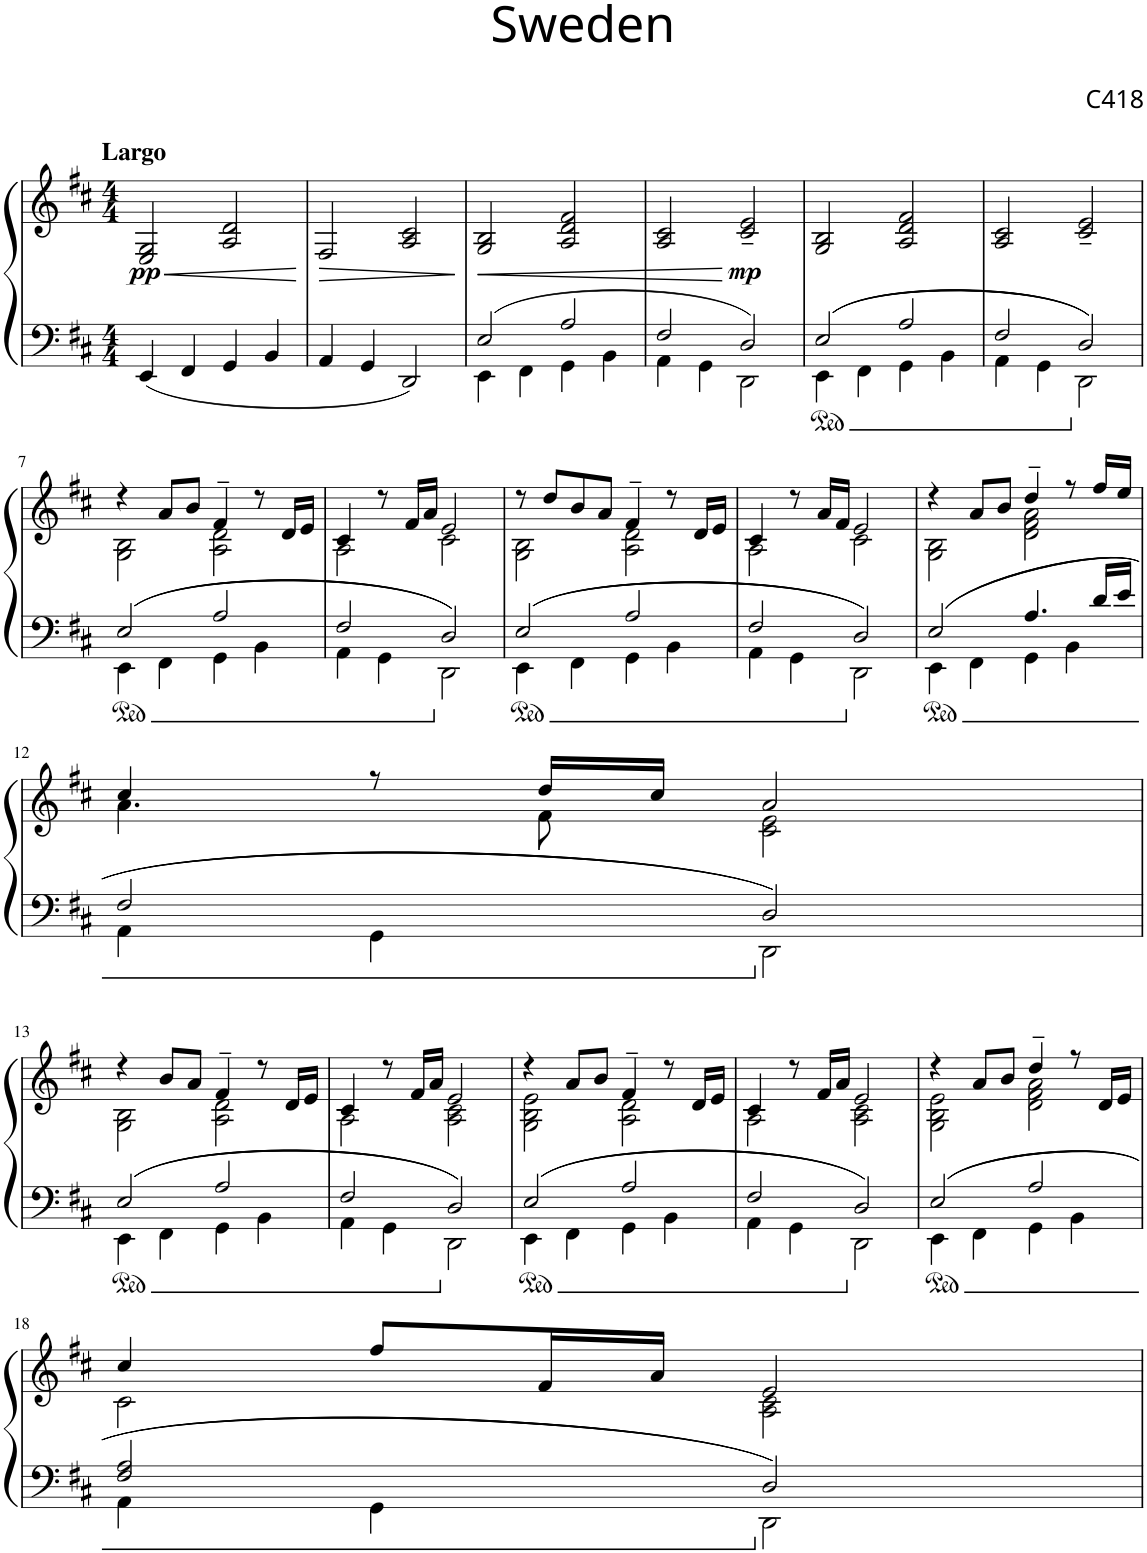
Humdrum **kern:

**kern	**kern	**dynam
*part1	*part1	*part1
*staff2	*staff1	*staff1/2
*I"Piano	*	*
*I'Pno.	*	*
*clefF4	*clefG2	*
*k[f#c#]	*k[f#c#]	*
*M4/4	*M4/4	*
=1	=1	=1
!	!LO:TX:a:B:t=Largo	!
!	!	!LO:HP:b
!	!	!LO:DY:n=1:b
4EE/	2E/ 2G/	< pp
4FF#/	.	.
4GG/	2A/ 2d/	.
4BB/	.	.
.	.	[
=2	=2	=2
!	!	!LO:HP:b
4AA/	2F#/	>
4GG/	.	.
2DD/	2A/ 2c#/	.
.	.	]
=3	=3	=3
*^	*	*
!	!	!	!LO:HP:b
2E/	4EE\	2G/ 2B/	<
.	4FF#\	.	.
2A/	4GG\	2A/ 2d/ 2f#/	.
.	4BB\	.	.
=4	=4	=4	=4
2F#/	4AA\	2A/ 2c#/	.
.	4GG\	.	.
!	!	!	!LO:DY:n=1:b
2D/	2DD\	2c#/~ 2e/~	[ mp
=5	=5	=5	=5
2E/	4EE\	2G/ 2B/	.
.	4FF#\	.	.
2A/	4GG\	2A/ 2d/ 2f#/	.
.	4BB\	.	.
=6	=6	=6	=6
2F#/	4AA\	2A/ 2c#/	.
.	4GG\	.	.
2D/	2DD\	2c#/~ 2e/~	.
!!LO:LB:g=z
=7	=7	=7	=7
*	*	*^	*
2E/	4EE\	4r	2G\ 2B\	.
.	4FF#\	8a/L	.	.
.	.	8b/J	.	.
2A/	4GG\	4f#~/	2A\ 2d\	.
.	4BB\	8r	.	.
.	.	16d/LL	.	.
.	.	16e/JJ	.	.
=8	=8	=8	=8	=8
2F#/	4AA\	4c#/	2A\	.
.	4GG\	8r	.	.
.	.	16f#/LL	.	.
.	.	16a/JJ	.	.
2D/	2DD\	2e/	2c#\	.
=9	=9	=9	=9	=9
2E/	4EE\	8r	2G\ 2B\	.
.	.	8dd/L	.	.
.	4FF#\	8b/	.	.
.	.	8a/J	.	.
2A/	4GG\	4f#~/	2A\ 2d\	.
.	4BB\	8r	.	.
.	.	16d/LL	.	.
.	.	16e/JJ	.	.
=10	=10	=10	=10	=10
2F#/	4AA\	4c#/	2A\	.
.	4GG\	8r	.	.
.	.	16a/LL	.	.
.	.	16f#/JJ	.	.
2D/	2DD\	2e/	2c#\	.
=11	=11	=11	=11	=11
2E/	4EE\	4r	2G\ 2B\	.
.	4FF#\	8a/L	.	.
.	.	8b/J	.	.
4.A/	4GG\	4dd~/	2d\ 2f#\ 2a\	.
.	4BB\	8r	.	.
16d/LL	.	16ff#/LL	.	.
16e/JJ	.	16ee/JJ	.	.
!!LO:LB:g=z	!!
=12	=12	=12	=12	=12
2F#/	4AA\	4cc#/	4.a\	.
.	4GG\	8r	.	.
.	.	16dd/LL	8f#\	.
.	.	16cc#/JJ	.	.
2D/	2DD\	2a/	2c#\ 2e\	.
!!LO:LB:g=z	!!
=13	=13	=13	=13	=13
2E/	4EE\	4r	2G\ 2B\	.
.	4FF#\	8b/L	.	.
.	.	8a/J	.	.
2A/	4GG\	4f#~/	2A\ 2d\	.
.	4BB\	8r	.	.
.	.	16d/LL	.	.
.	.	16e/JJ	.	.
=14	=14	=14	=14	=14
2F#/	4AA\	4c#/	2A\	.
.	4GG\	8r	.	.
.	.	16f#/LL	.	.
.	.	16a/JJ	.	.
2D/	2DD\	2e/	2A\ 2c#\	.
=15	=15	=15	=15	=15
2E/	4EE\	4r	2G\ 2B\ 2e\	.
.	4FF#\	8a/L	.	.
.	.	8b/J	.	.
2A/	4GG\	4f#~/	2A\ 2d\	.
.	4BB\	8r	.	.
.	.	16d/LL	.	.
.	.	16e/JJ	.	.
=16	=16	=16	=16	=16
2F#/	4AA\	4c#/	2A\	.
.	4GG\	8r	.	.
.	.	16f#/LL	.	.
.	.	16a/JJ	.	.
2D/	2DD\	2e/	2A\ 2c#\	.
=17	=17	=17	=17	=17
2E/	4EE\	4r	2G\ 2B\ 2e\	.
.	4FF#\	8a/L	.	.
.	.	8b/J	.	.
2A/	4GG\	4dd~/	2d\ 2f#\ 2a\	.
.	4BB\	8r	.	.
.	.	16d/LL	.	.
.	.	16e/JJ	.	.
!!LO:LB:g=z	!!
=18	=18	=18	=18	=18
2F#/ 2A/	4AA\	4cc#/	2c#\	.
.	4GG\	8ff#/L	.	.
.	.	16f#/L	.	.
.	.	16a/JJ	.	.
2D/	2DD\	2e/	2A\ 2c#\	.
*v	*v	*	*	*
*	*v	*v	*
=	=	=
*-	*-	*-
